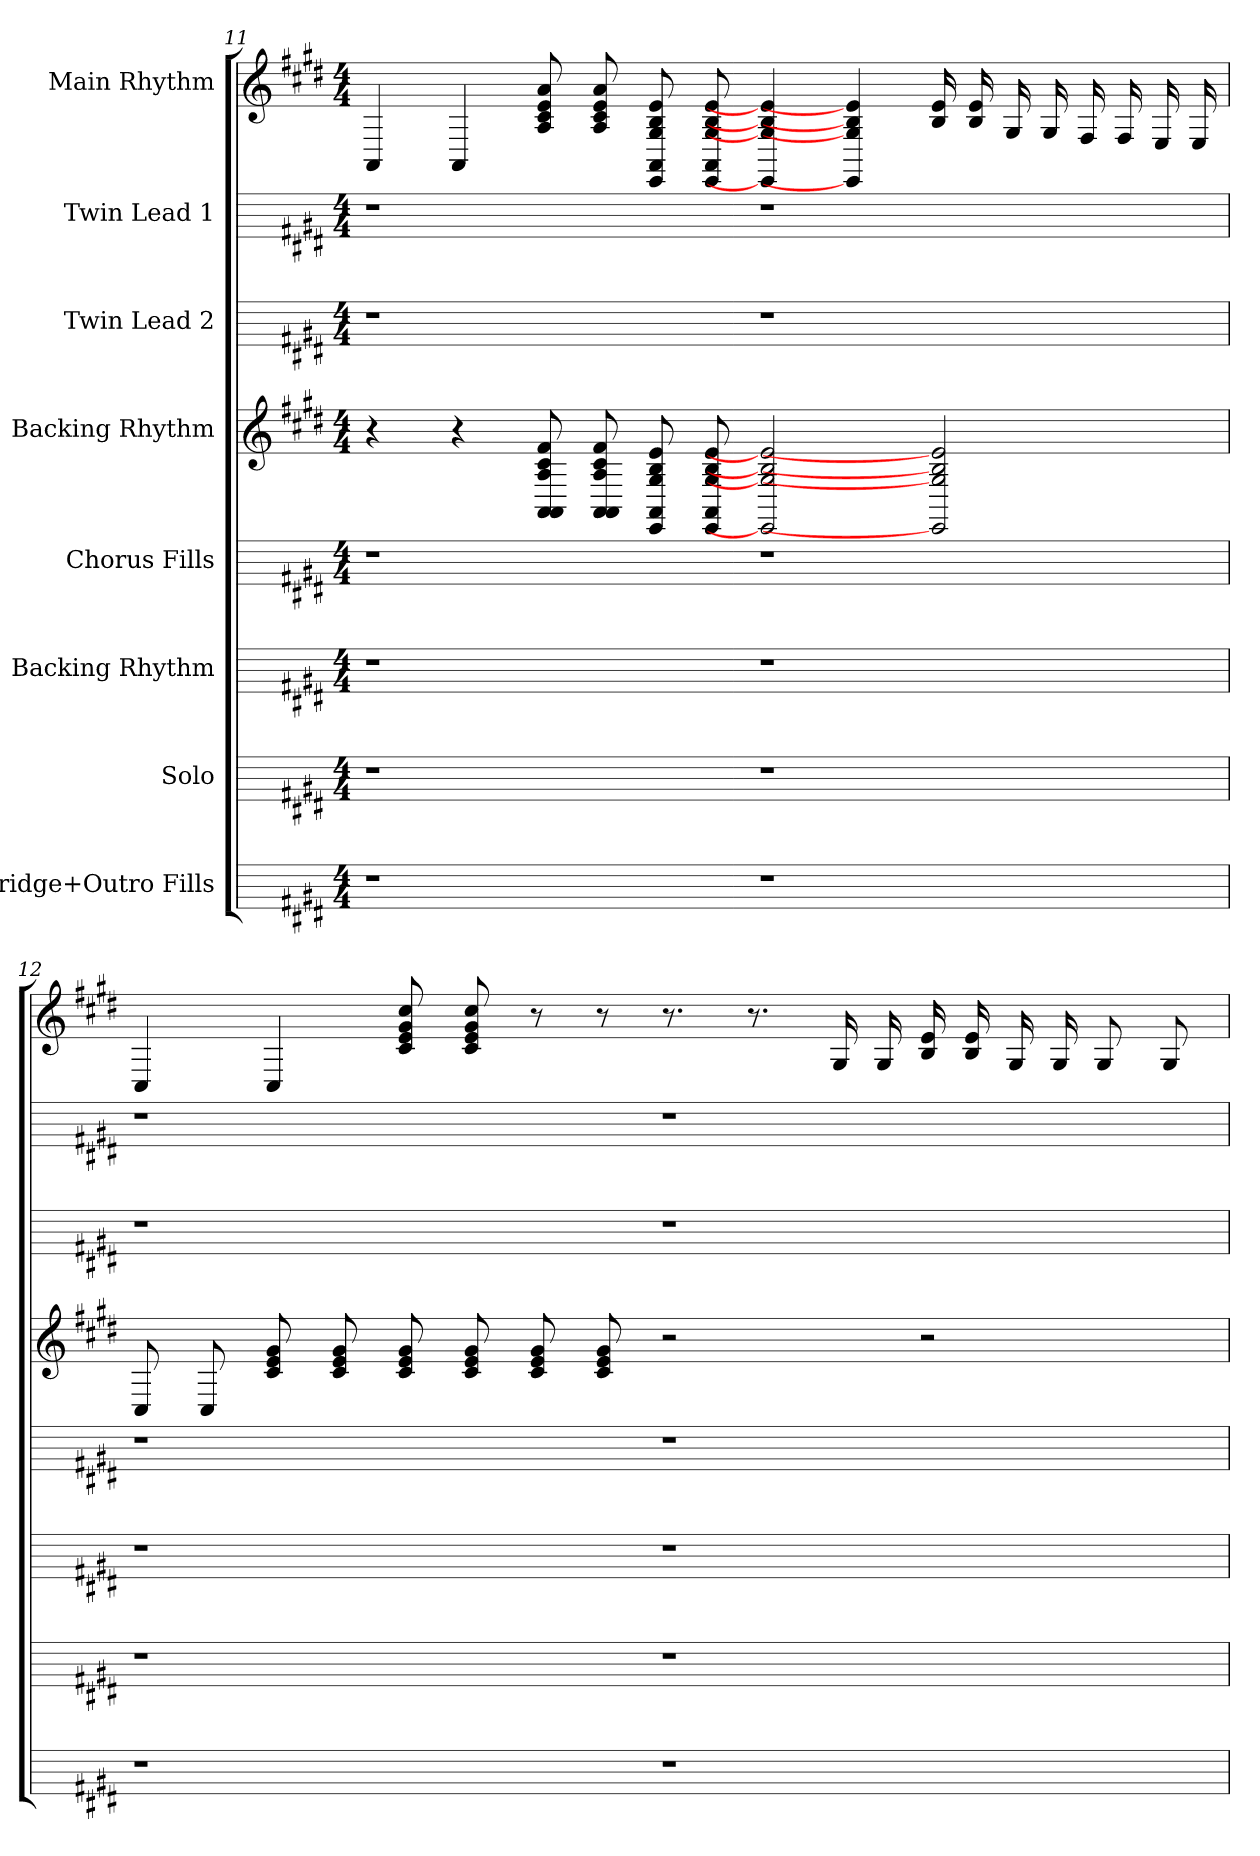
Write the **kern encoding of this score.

**kern	**kern	**kern	**kern	**kern	**kern	**kern	**kern
*part8	*part7	*part6	*part5	*part4	*part3	*part2	*part1
*staff8	*staff7	*staff6	*staff5	*staff4	*staff3	*staff2	*staff1
*I"Bridge+Outro Fills	*I"Solo	*I"Backing Rhythm	*I"Chorus Fills	*I"Backing Rhythm	*I"Twin Lead 2	*I"Twin Lead 1	*I"Main Rhythm
*	*	*	*	*	*	*	*
*k[f#c#g#d#]	*k[f#c#g#d#]	*k[f#c#g#d#]	*k[f#c#g#d#]	*k[f#c#g#d#]	*k[f#c#g#d#]	*k[f#c#g#d#]	*k[f#c#g#d#]
*M4/4	*M4/4	*M4/4	*M4/4	*M4/4	*M4/4	*M4/4	*M4/4
=11	=11	=11	=11	=11	=11	=11	=11
1r	1r	1r	1r	4r	1r	1r	4AA
.	.	.	.	4r	.	.	4AA
.	.	.	.	8f# 8c# 8A 8AA 8AA	.	.	8a 8e 8c# 8A
.	.	.	.	8f# 8c# 8A 8AA 8AA	.	.	8a 8e 8c# 8A
.	.	.	.	8e 8B 8G# 8AA 8EE	.	.	8e 8B 8G# 8AA 8EE
.	.	.	.	8e 8B 8G# 8AA 8EE	.	.	8e 8B 8G# 8AA 8EE
1r	1r	1r	1r	2e] 2B] 2G#] 2EE]	1r	1r	4e] 4B] 4G#] 4EE]
.	.	.	.	.	.	.	4e] 4B] 4G#] 4EE]
.	.	.	.	2e] 2B] 2G#] 2EE]	.	.	16e 16B
.	.	.	.	.	.	.	16e 16B
.	.	.	.	.	.	.	16G#
.	.	.	.	.	.	.	16G#
.	.	.	.	.	.	.	16F#
.	.	.	.	.	.	.	16F#
.	.	.	.	.	.	.	16E
.	.	.	.	.	.	.	16E
=12	=12	=12	=12	=12	=12	=12	=12
1r	1r	1r	1r	8C#	1r	1r	4C#
.	.	.	.	8C#	.	.	.
.	.	.	.	8g# 8e 8c#	.	.	4C#
.	.	.	.	8g# 8e 8c#	.	.	.
.	.	.	.	8g# 8e 8c#	.	.	8cc# 8g# 8e 8c#
.	.	.	.	8g# 8e 8c#	.	.	8cc# 8g# 8e 8c#
.	.	.	.	8g# 8e 8c#	.	.	8r
.	.	.	.	8g# 8e 8c#	.	.	8r
1r	1r	1r	1r	2r	1r	1r	8.r
.	.	.	.	.	.	.	8.r
.	.	.	.	.	.	.	16G#
.	.	.	.	.	.	.	16G#
.	.	.	.	2r	.	.	16e 16B
.	.	.	.	.	.	.	16e 16B
.	.	.	.	.	.	.	16G#
.	.	.	.	.	.	.	16G#
.	.	.	.	.	.	.	8G#
.	.	.	.	.	.	.	8G#
=	=	=	=	=	=	=	=
*-	*-	*-	*-	*-	*-	*-	*-
